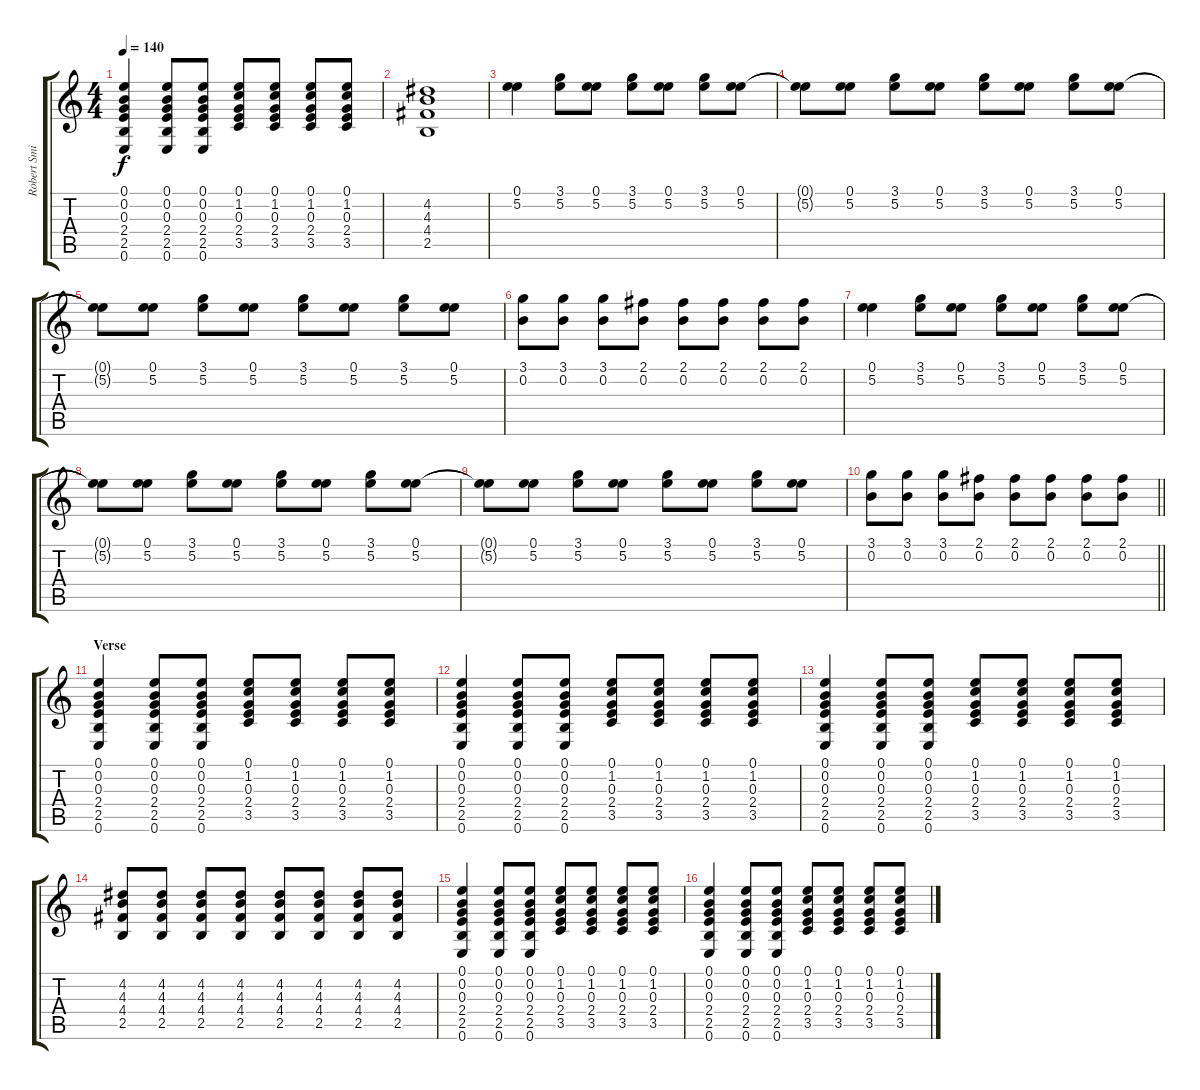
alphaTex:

\track ("Robert Smith 1" "Robert Smi") {instrument electricguitarclean}
\staff {score tabs}
\tuning (E4 B3 G3 D3 A2 E2) {hide}
\ts (4 4)
\tempo 140
\clef g2
\ks c
(0.1 0.2 0.3 2.4 2.5 0.6).4{dy f} (0.1 0.2 0.3 2.4 2.5 0.6).8 (0.1 0.2 0.3 2.4 2.5 0.6).8 (0.1 1.2 0.3 2.4 3.5).8 (0.1 1.2 0.3 2.4 3.5).8 (0.1 1.2 0.3 2.4 3.5).8 (0.1 1.2 0.3 2.4 3.5).8 |
(4.2 4.3 4.4 2.5).1 |
(0.1 5.2).4 (3.1 5.2).8 (0.1 5.2).8 (3.1 5.2).8 (0.1 5.2).8 (3.1 5.2).8 (0.1 5.2).8 |
(0.1{t} 5.2{t}).8 (0.1 5.2).8 (3.1 5.2).8 (0.1 5.2).8 (3.1 5.2).8 (0.1 5.2).8 (3.1 5.2).8 (0.1 5.2).8 |
(0.1{t} 5.2{t}).8 (0.1 5.2).8 (3.1 5.2).8 (0.1 5.2).8 (3.1 5.2).8 (0.1 5.2).8 (3.1 5.2).8 (0.1 5.2).8 |
(3.1 0.2).8 (3.1 0.2).8 (3.1 0.2).8 (2.1 0.2).8 (2.1 0.2).8 (2.1 0.2).8 (2.1 0.2).8 (2.1 0.2).8 |
(0.1 5.2).4 (3.1 5.2).8 (0.1 5.2).8 (3.1 5.2).8 (0.1 5.2).8 (3.1 5.2).8 (0.1 5.2).8 |
(0.1{t} 5.2{t}).8 (0.1 5.2).8 (3.1 5.2).8 (0.1 5.2).8 (3.1 5.2).8 (0.1 5.2).8 (3.1 5.2).8 (0.1 5.2).8 |
(0.1{t} 5.2{t}).8 (0.1 5.2).8 (3.1 5.2).8 (0.1 5.2).8 (3.1 5.2).8 (0.1 5.2).8 (3.1 5.2).8 (0.1 5.2).8 |
\barLineRight lightlight
(3.1 0.2).8 (3.1 0.2).8 (3.1 0.2).8 (2.1 0.2).8 (2.1 0.2).8 (2.1 0.2).8 (2.1 0.2).8 (2.1 0.2).8 |
\section ("" "Verse")
(0.1 0.2 0.3 2.4 2.5 0.6).4 (0.1 0.2 0.3 2.4 2.5 0.6).8 (0.1 0.2 0.3 2.4 2.5 0.6).8 (0.1 1.2 0.3 2.4 3.5).8 (0.1 1.2 0.3 2.4 3.5).8 (0.1 1.2 0.3 2.4 3.5).8 (0.1 1.2 0.3 2.4 3.5).8 |
(0.1 0.2 0.3 2.4 2.5 0.6).4 (0.1 0.2 0.3 2.4 2.5 0.6).8 (0.1 0.2 0.3 2.4 2.5 0.6).8 (0.1 1.2 0.3 2.4 3.5).8 (0.1 1.2 0.3 2.4 3.5).8 (0.1 1.2 0.3 2.4 3.5).8 (0.1 1.2 0.3 2.4 3.5).8 |
(0.1 0.2 0.3 2.4 2.5 0.6).4 (0.1 0.2 0.3 2.4 2.5 0.6).8 (0.1 0.2 0.3 2.4 2.5 0.6).8 (0.1 1.2 0.3 2.4 3.5).8 (0.1 1.2 0.3 2.4 3.5).8 (0.1 1.2 0.3 2.4 3.5).8 (0.1 1.2 0.3 2.4 3.5).8 |
(4.2 4.3 4.4 2.5).8 (4.2 4.3 4.4 2.5).8 (4.2 4.3 4.4 2.5).8 (4.2 4.3 4.4 2.5).8 (4.2 4.3 4.4 2.5).8 (4.2 4.3 4.4 2.5).8 (4.2 4.3 4.4 2.5).8 (4.2 4.3 4.4 2.5).8 |
(0.1 0.2 0.3 2.4 2.5 0.6).4 (0.1 0.2 0.3 2.4 2.5 0.6).8 (0.1 0.2 0.3 2.4 2.5 0.6).8 (0.1 1.2 0.3 2.4 3.5).8 (0.1 1.2 0.3 2.4 3.5).8 (0.1 1.2 0.3 2.4 3.5).8 (0.1 1.2 0.3 2.4 3.5).8 |
(0.1 0.2 0.3 2.4 2.5 0.6).4 (0.1 0.2 0.3 2.4 2.5 0.6).8 (0.1 0.2 0.3 2.4 2.5 0.6).8 (0.1 1.2 0.3 2.4 3.5).8 (0.1 1.2 0.3 2.4 3.5).8 (0.1 1.2 0.3 2.4 3.5).8 (0.1 1.2 0.3 2.4 3.5).8
